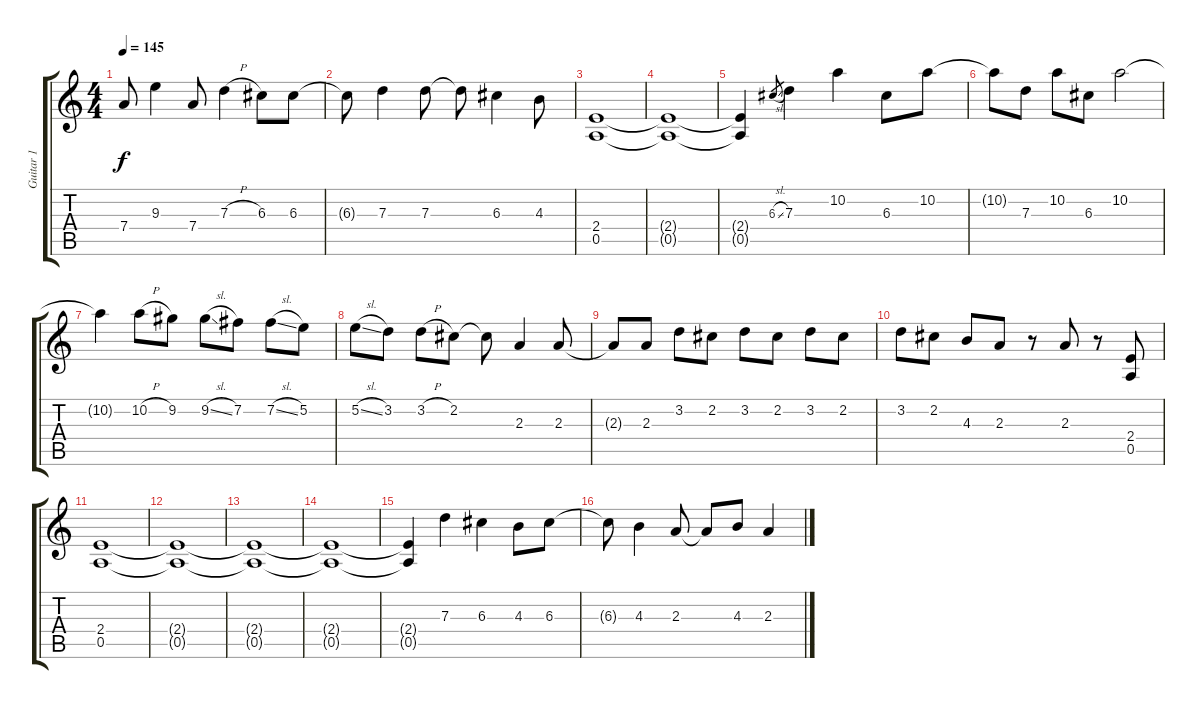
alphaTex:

\track ("Guitar 1" "Guitar 1") {instrument overdrivenguitar}
\staff {score tabs}
\tuning (E4 B3 G3 D3 A2 E2) {hide}
\ts (4 4)
\tempo 145
\clef g2
\ks c
7.4.8{dy f} 9.3.4 7.4.8 7.3{h}.4 6.3.8 6.3.8 |
6.3{t}.8 7.3.4 7.3.8 7.3{t}.8 6.3.4 4.3.8 |
(2.4 0.5).1 |
(2.4{t} 0.5{t}).1 |
(2.4{t} 0.5{t}).4 6.3{sl}.8{gr} 7.3.4 10.2.4 6.3.8 10.2.8 |
10.2{t}.8 7.3.8 10.2.8 6.3.8 10.2.2 |
10.2{t}.4 10.2{h}.8 9.2.8 9.2{sl}.8 7.2.8 7.2{sl}.8 5.2.8 |
5.2{sl}.8 3.2.8 3.2{h}.8 2.2.8 2.2{t}.8 2.3.4 2.3.8 |
2.3{t}.8 2.3.8 3.2.8 2.2.8 3.2.8 2.2.8 3.2.8 2.2.8 |
3.2.8 2.2.8 4.3.8 2.3.8 r.8 2.3.8 r.8 (2.4 0.5).8 |
(2.4 0.5).1 |
(2.4{t} 0.5{t}).1 |
(2.4{t} 0.5{t}).1 |
(2.4{t} 0.5{t}).1 |
(2.4{t} 0.5{t}).4 7.3.4 6.3.4 4.3.8 6.3.8 |
6.3{t}.8 4.3.4 2.3.8 2.3{t}.8 4.3.8 2.3.4
